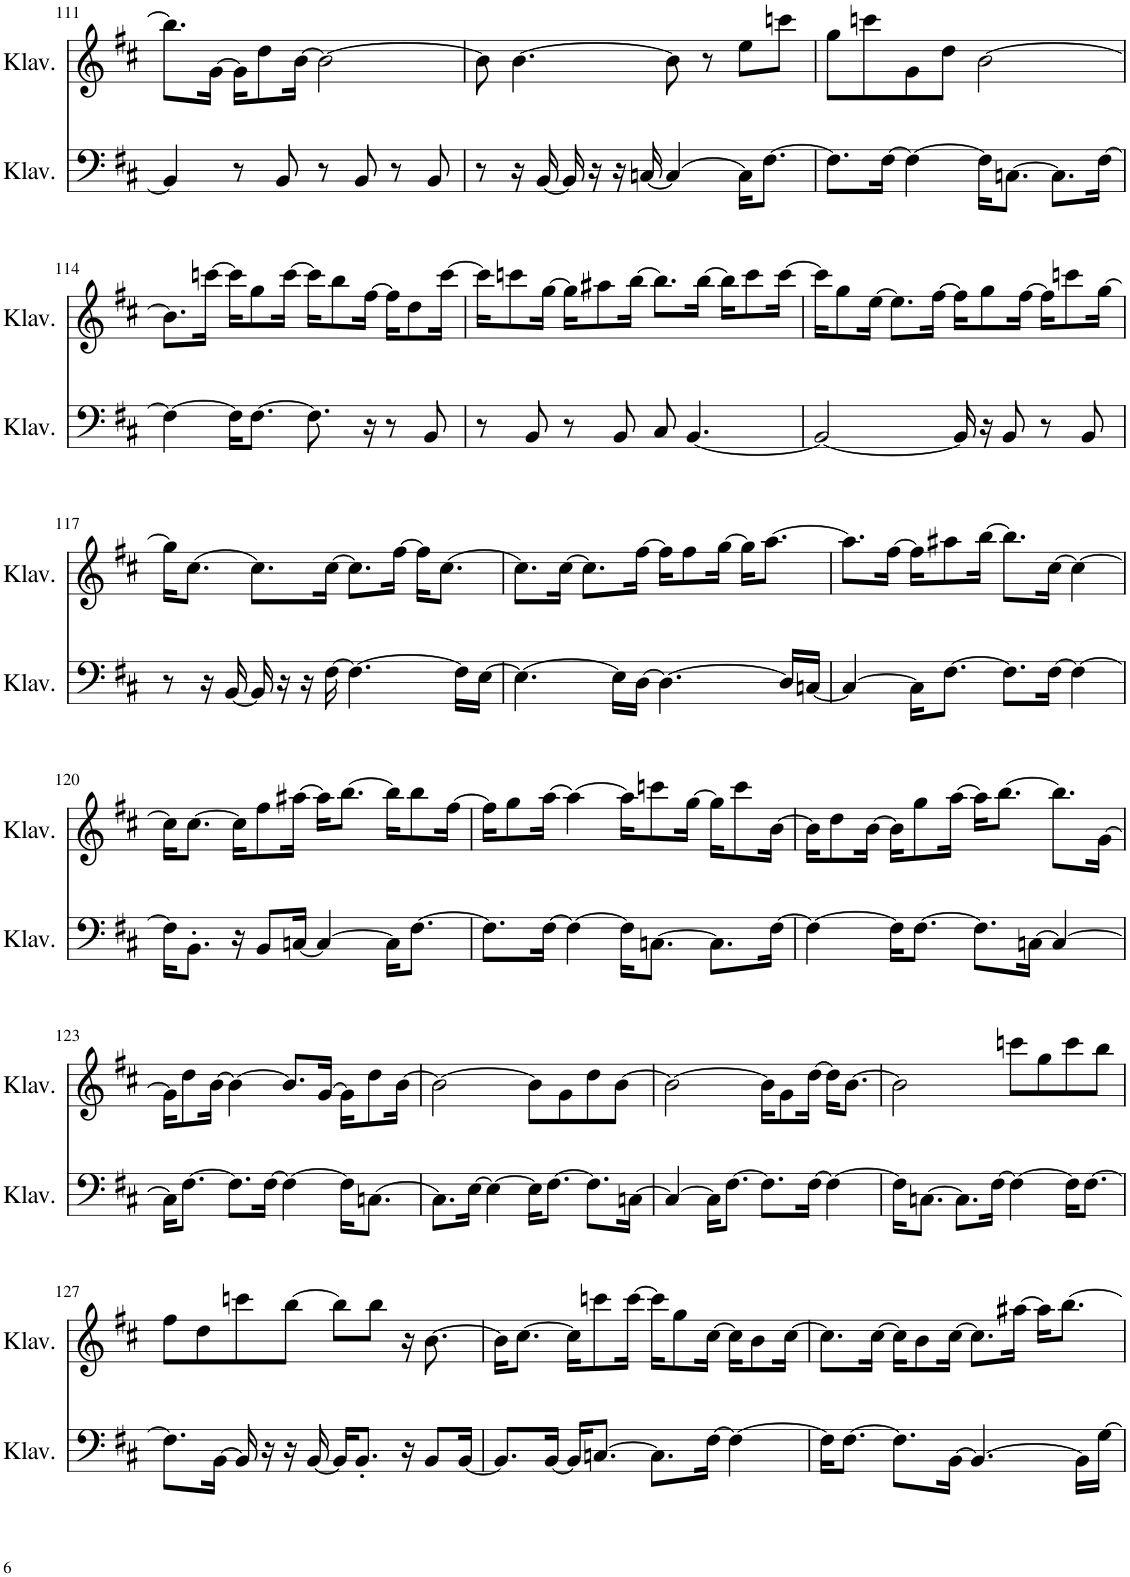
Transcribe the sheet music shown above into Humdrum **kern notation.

**kern	**kern
*part2	*part1
*staff2	*staff1
*I"Klavier	*I"Klavier
*I'Klav.	*I'Klav.
!!LO:PB:g=z
*clefF4	*clefG2
*k[f#c#]	*k[f#c#]
*M4/4	*M4/4
=111	=111
4BB/]	8.bb\L]
.	[16g\Jk
8r	16g\KL]
.	8dd\
8BB/	.
.	[16b\Jk
8r	2b\_
8BB/	.
8r	.
8BB/	.
=112	=112
8r	8b\]
16r	[4.b\
[16BB/	.
16BB/]	.
16r	.
16r	.
[16Cn/	.
4C/_	8b\]
.	8r
16C\KL]	8ee\L
[8.F#\J	.
.	8cccn\J
=113	=113
8.F#\L]	8gg\L
.	8cccn\
[16F#\Jk	.
4F#\_	8g\
.	8dd\J
16F#\KL]	[2b\
[8.Cn\J	.
8.C\L]	.
[16F#\Jk	.
!!LO:LB:g=z
=114	=114
4F#\_	8.b\L]
.	[16cccn\Jk
16F#\KL]	16ccc\KL]
[8.F#\J	8gg\
.	[16ccc\Jk
8.F#\]	16ccc\KL]
.	8bb\
16r	[16ff#\Jk
8r	16ff#\KL]
.	8dd\
8BB/	.
.	[16ccc\Jk
=115	=115
8r	16ccc\KL]
.	8cccn\
8BB/	.
.	[16gg\Jk
8r	16gg\KL]
.	8aa#X\
8BB/	.
.	[16bb\Jk
8C#/	8.bb\L]
[4.BB/	.
.	[16bb\Jk
.	16bb\KL]
.	8ccc\
.	[16ccc\Jk
=116	=116
2BB/_	16ccc\KL]
.	8gg\
.	[16ee\Jk
.	8.ee\L]
.	[16ff#\Jk
16BB/]	16ff#\KL]
16r	8gg\
8BB/	.
.	[16ff#\Jk
8r	16ff#\KL]
.	8cccn\
8BB/	.
.	[16gg\Jk
!!LO:LB:g=z
=117	=117
8r	16gg\KL]
.	[8.cc#\J
16r	.
[16BB/	.
16BB/]	8.cc#\L]
16r	.
16r	.
[16F#\	[16cc#\Jk
4.F#\_	8.cc#\L]
.	[16ff#\Jk
.	16ff#\KL]
.	[8.cc#\J
16F#\LL]	.
[16E\JJ	.
=118	=118
4.E\_	8.cc#\L]
.	[16cc#\Jk
.	8.cc#\L]
16E\LL]	.
[16D\JJ	[16ff#\Jk
4.D\_	16ff#\KL]
.	8ff#\
.	[16gg\Jk
.	16gg\KL]
.	[8.aa\J
16D/LL]	.
[16Cn/JJ	.
=119	=119
4C/_	8.aa\L]
.	[16ff#\Jk
16C\KL]	16ff#\KL]
[8.F#\J	8aa#X\
.	[16bb\Jk
8.F#\L]	8.bb\L]
[16F#\Jk	[16cc#\Jk
4F#\_	4cc#\_
!!LO:LB:g=z
=120	=120
16F#\KL]	16cc#\KL]
8.BB'\J	[8.cc#\J
16r	16cc#\KL]
8BB/L	8ff#\
[16Cn/Jk	[16aa#X\Jk
4C/_	16aa#\KL]
.	[8.bb\J
16C\KL]	16bb\KL]
[8.F#\J	8bb\
.	[16ff#\Jk
=121	=121
8.F#\L]	16ff#\KL]
.	8gg\
[16F#\Jk	[16aa\Jk
4F#\_	4aa\_
16F#\KL]	16aa\KL]
[8.Cn\J	8cccn\
.	[16gg\Jk
8.C\L]	16gg\KL]
.	8ccc\
[16F#\Jk	[16b\Jk
=122	=122
4F#\_	16b\KL]
.	8dd\
.	[16b\Jk
16F#\KL]	16b\KL]
[8.F#\J	8gg\
.	[16aa\Jk
8.F#\L]	16aa\KL]
.	[8.bb\J
[16Cn\Jk	.
4C/_	8.bb\L]
.	[16g\Jk
!!LO:LB:g=z
=123	=123
16C\KL]	16g\KL]
[8.F#\J	8dd\
.	[16b\Jk
8.F#\L]	4b\_
[16F#\Jk	.
4F#\_	8.b/L]
.	[16g/Jk
16F#\KL]	16g\KL]
[8.Cn\J	8dd\
.	[16b\Jk
=124	=124
8.C\L]	2b\_
[16E\Jk	.
4E\_	.
16E\KL]	8b\L]
[8.F#\J	.
.	8g\
8.F#\L]	8dd\
.	[8b\J
[16Cn\Jk	.
=125	=125
4C/_	2b\_
16C\KL]	.
[8.F#\J	.
8.F#\L]	16b\KL]
.	8g\
[16F#\Jk	[16dd\Jk
4F#\_	16dd\KL]
.	[8.b\J
=126	=126
16F#\KL]	2b\]
[8.Cn\J	.
8.C\L]	.
[16F#\Jk	.
4F#\_	8cccn\L
.	8gg\
16F#\KL]	8ccc\
[8.F#\J	.
.	8bb\J
!!LO:LB:g=z
=127	=127
8.F#\L]	8ff#\L
.	8dd\
[16BB\Jk	.
16BB/]	8cccn\
16r	.
16r	[8bb\J
[16BB/	.
16BB/KL]	8bb\L]
8.BB'/J	.
.	8bb\J
16r	16r
8BB/L	[8.b\
[16BB/Jk	.
=128	=128
8.BB/L]	16b\KL]
.	[8.cc#\J
[16BB/Jk	.
16BB/KL]	16cc#\KL]
[8.Cn/J	8cccn\
.	[16ccc\Jk
8.C\L]	16ccc\KL]
.	8gg\
[16F#\Jk	[16cc#\Jk
4F#\_	16cc#\KL]
.	8b\
.	[16cc#\Jk
=129	=129
16F#\KL]	8.cc#\L]
[8.F#\J	.
.	[16cc#\Jk
8.F#\L]	16cc#\KL]
.	8b\
[16BB\Jk	[16cc#\Jk
4.BB/_	8.cc#\L]
.	[16aa#X\Jk
.	16aa#\KL]
.	[8.bb\J
16BB\LL]	.
[16G\JJ	.
=	=
*-	*-
